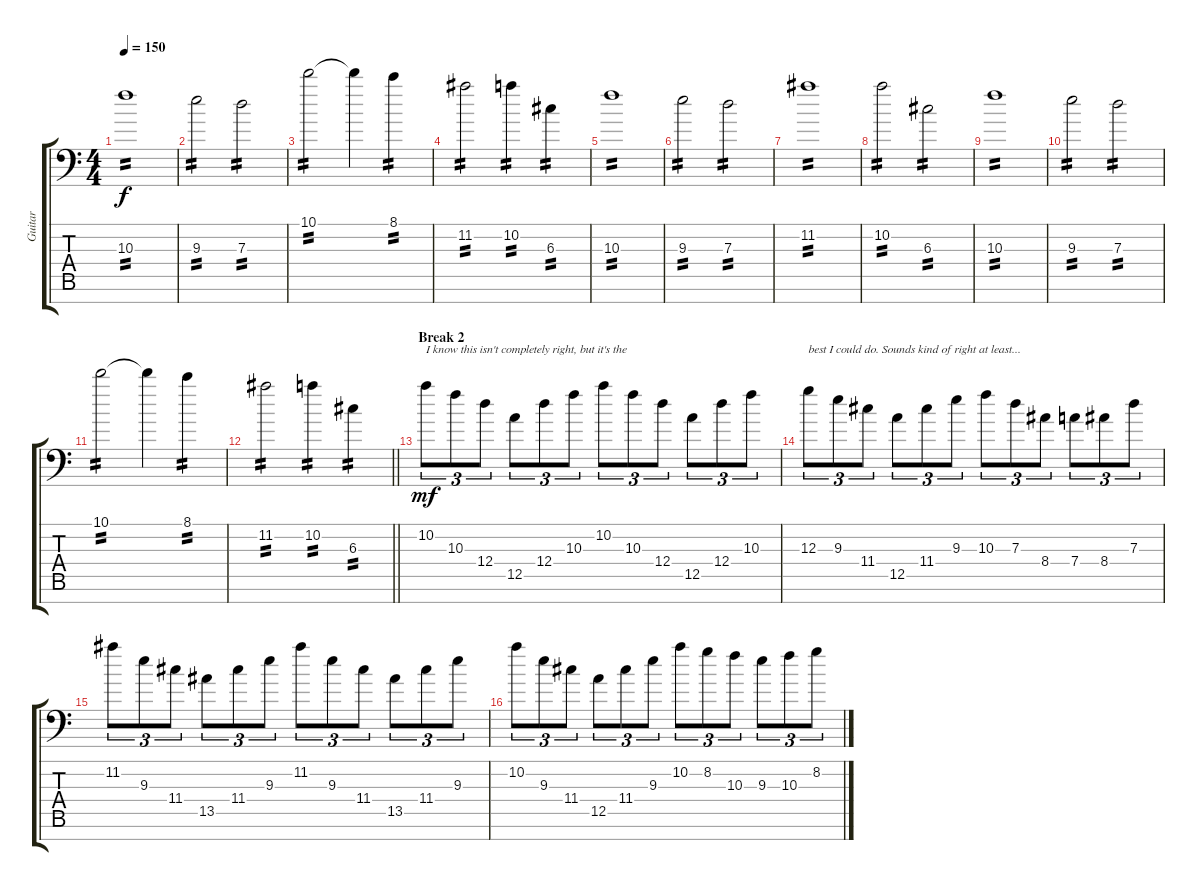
\track ("Guitar" "Guitar") {instrument distortionguitar}
\staff {score tabs}
\tuning (E4 B3 G3 D3 A2 E2 A1) {hide}
\ts (4 4)
\tempo 150
\clef f4
\ks c
10.3.1{tp 2 dy f} |
9.3.2{tp 2} 7.3.2{tp 2} |
10.1.2{tp 2} 10.1{t}.4 8.1.4{tp 2} |
11.2.2{tp 2} 10.2.4{tp 2} 6.3.4{tp 2} |
10.3.1{tp 2} |
9.3.2{tp 2} 7.3.2{tp 2} |
11.2.1{tp 2} |
10.2.2{tp 2} 6.3.2{tp 2} |
10.3.1{tp 2} |
9.3.2{tp 2} 7.3.2{tp 2} |
10.1.2{tp 2} 10.1{t}.4 8.1.4{tp 2} |
\barLineRight lightlight
11.2.2{tp 2} 10.2.4{tp 2} 6.3.4{tp 2} |
\section ("" "Break 2")
10.2.8{tu (3 2) txt "I know this isn't completely right, but it's the" dy mf} 10.3.8{tu (3 2)} 12.4.8{tu (3 2)} 12.5.8{tu (3 2)} 12.4.8{tu (3 2)} 10.3.8{tu (3 2)} 10.2.8{tu (3 2)} 10.3.8{tu (3 2)} 12.4.8{tu (3 2)} 12.5.8{tu (3 2)} 12.4.8{tu (3 2)} 10.3.8{tu (3 2)} |
12.3.8{tu (3 2) txt "best I could do. Sounds kind of right at least..."} 9.3.8{tu (3 2)} 11.4.8{tu (3 2)} 12.5.8{tu (3 2)} 11.4.8{tu (3 2)} 9.3.8{tu (3 2)} 10.3.8{tu (3 2)} 7.3.8{tu (3 2)} 8.4.8{tu (3 2)} 7.4.8{tu (3 2)} 8.4.8{tu (3 2)} 7.3.8{tu (3 2)} |
11.2.8{tu (3 2)} 9.3.8{tu (3 2)} 11.4.8{tu (3 2)} 13.5.8{tu (3 2)} 11.4.8{tu (3 2)} 9.3.8{tu (3 2)} 11.2.8{tu (3 2)} 9.3.8{tu (3 2)} 11.4.8{tu (3 2)} 13.5.8{tu (3 2)} 11.4.8{tu (3 2)} 9.3.8{tu (3 2)} |
10.2.8{tu (3 2)} 9.3.8{tu (3 2)} 11.4.8{tu (3 2)} 12.5.8{tu (3 2)} 11.4.8{tu (3 2)} 9.3.8{tu (3 2)} 10.2.8{tu (3 2)} 8.2.8{tu (3 2)} 10.3.8{tu (3 2)} 9.3.8{tu (3 2)} 10.3.8{tu (3 2)} 8.2.8{tu (3 2)}
